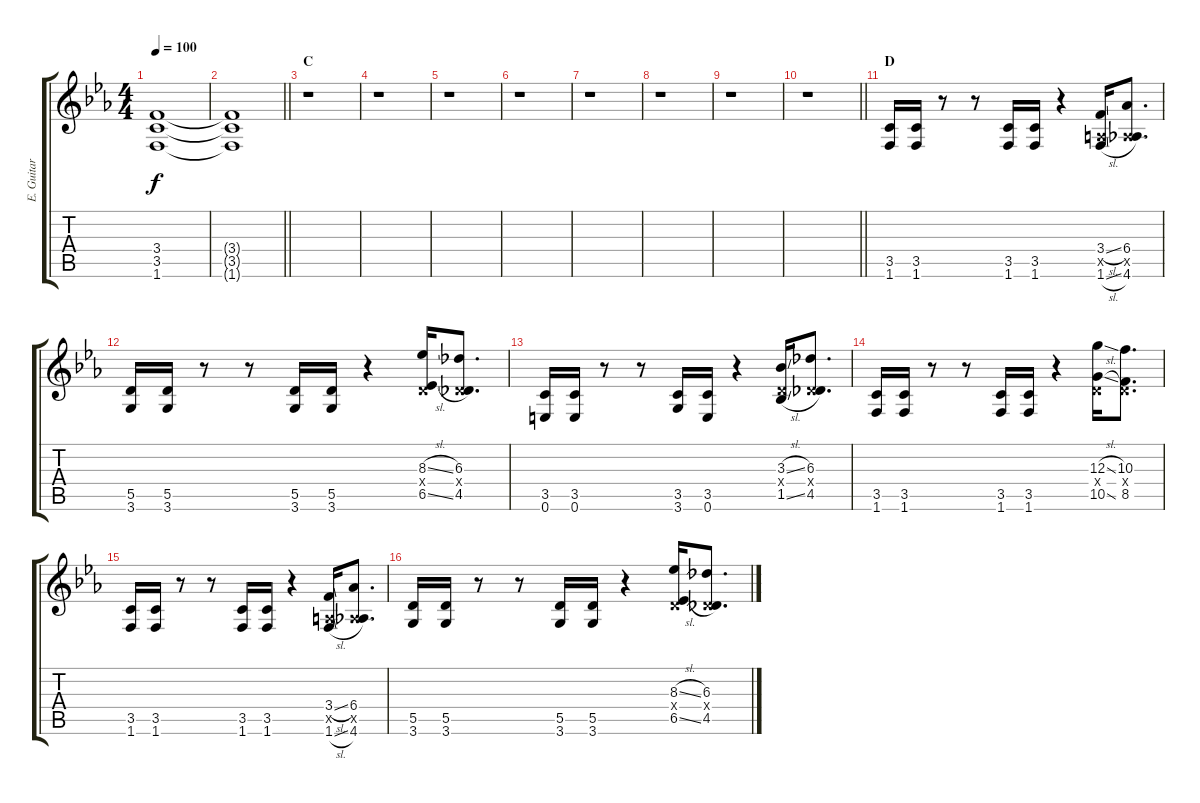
\track ("E. Guitar II" "E. Guitar ") {instrument overdrivenguitar}
\staff {score tabs}
\tuning (E4 B3 G3 D3 A2 E2) {hide}
\ts (4 4)
\tempo 100
\clef g2
\ks eb
(3.4 3.5 1.6).1{dy f} |
\barLineRight lightlight
(3.4{t} 3.5{t} 1.6{t}).1 |
\section ("" "C")
r.1 |
r.1 |
r.1 |
r.1 |
r.1 |
r.1 |
r.1 |
\barLineRight lightlight
r.1 |
\section ("" "D")
(3.5 1.6).16 (3.5 1.6).16 r.8 r.8 (3.5 1.6).16 (3.5 1.6).16 r.4 (3.4{sl} 0.5{x} 1.6{sl}).16 (6.4 0.5{x} 4.6).8{d} |
(5.5 3.6).16 (5.5 3.6).16 r.8 r.8 (5.5 3.6).16 (5.5 3.6).16 r.4 (8.3{sl} 0.4{x} 6.5{sl}).16 (6.3 0.4{x} 4.5).8{d} |
(3.5 0.6).16 (3.5 0.6).16 r.8 r.8 (3.5 3.6).16 (3.5 0.6).16 r.4 (3.3{sl} 0.4{x} 1.5{sl}).16 (6.3 0.4{x} 4.5).8{d} |
(3.5 1.6).16 (3.5 1.6).16 r.8 r.8 (3.5 1.6).16 (3.5 1.6).16 r.4 (12.3{sl} 0.4{x} 10.5{sl}).16 (10.3 0.4{x} 8.5).8{d} |
(3.5 1.6).16 (3.5 1.6).16 r.8 r.8 (3.5 1.6).16 (3.5 1.6).16 r.4 (3.4{sl} 0.5{x} 1.6{sl}).16 (6.4 0.5{x} 4.6).8{d} |
(5.5 3.6).16 (5.5 3.6).16 r.8 r.8 (5.5 3.6).16 (5.5 3.6).16 r.4 (8.3{sl} 0.4{x} 6.5{sl}).16 (6.3 0.4{x} 4.5).8{d}
